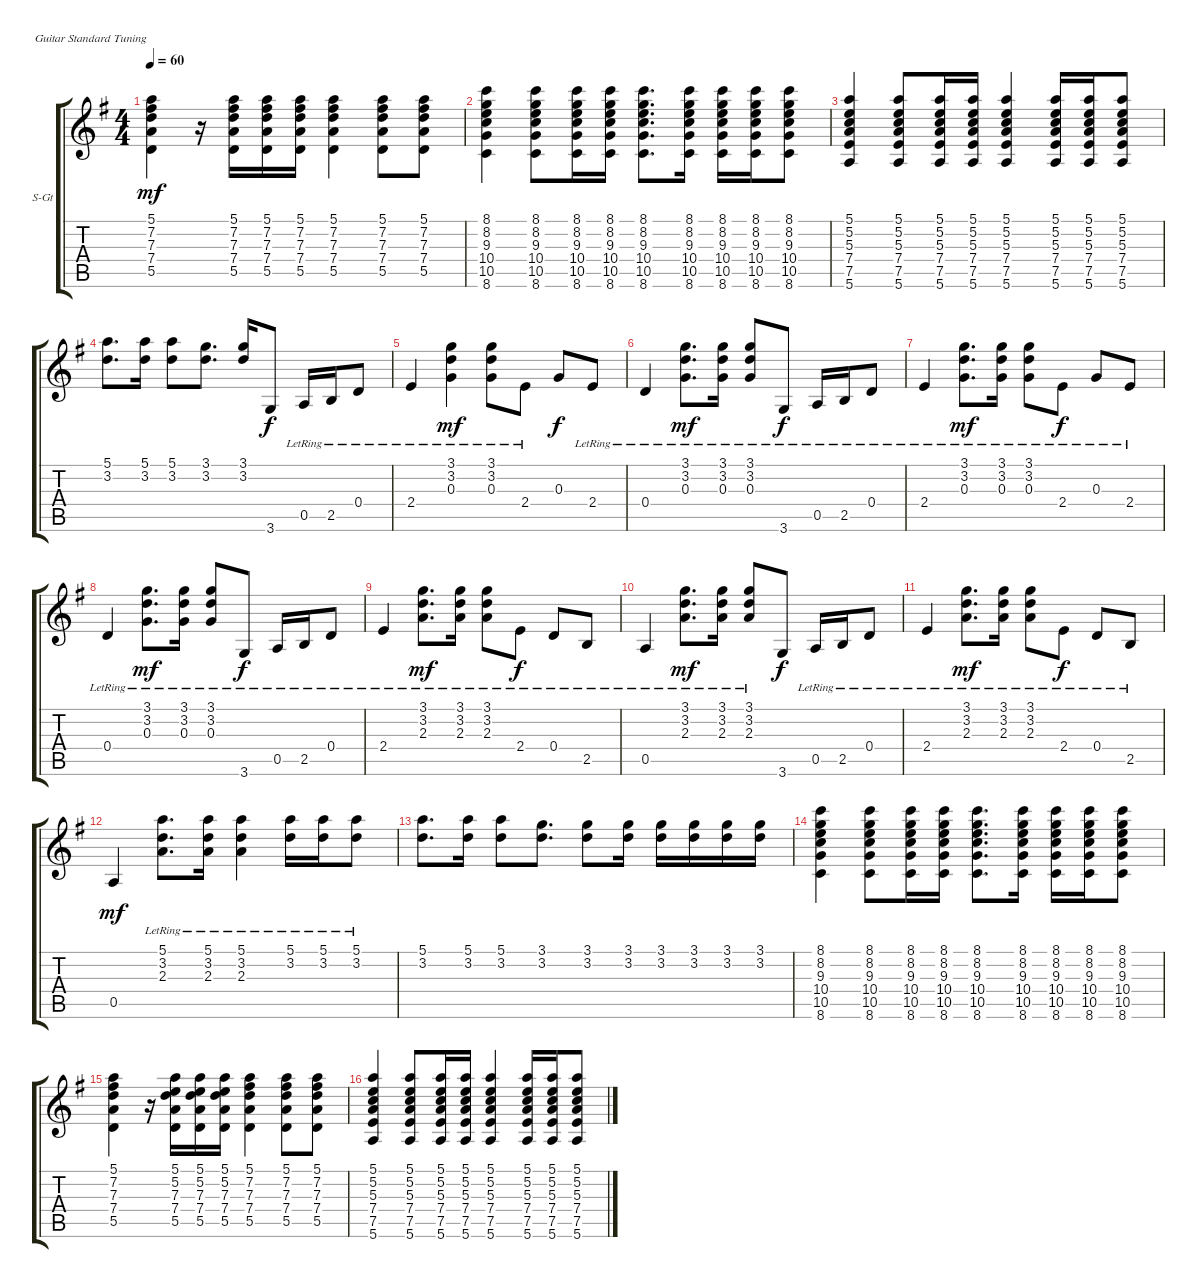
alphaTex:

\defaultSystemsLayout 4
\bracketExtendMode groupsimilarinstruments
\firstSystemTrackNameOrientation horizontal
\otherSystemsTrackNameOrientation horizontal
\track ("Rhythm" "S-Gt") {instrument acousticguitarsteel}
\staff {score tabs}
\tuning (E4 B3 G3 D3 A2 E2)
\ts (4 4)
\tempo 60
\clef g2
\ks g
(7.4 7.3 7.2 5.1 5.5).4{dy mf} r.16 (7.4 7.3 7.2 5.1 5.5).16 (7.4 7.3 7.2 5.1 5.5).16 (7.4 7.3 7.2 5.1 5.5).16 (7.4 7.3 7.2 5.1 5.5).4 (7.4 7.3 7.2 5.1 5.5).8 (7.4 7.3 7.2 5.1 5.5).8 |
(10.5 10.4 9.3 8.2 8.1 8.6).4 (10.5 10.4 9.3 8.2 8.1 8.6).8 (10.5 10.4 9.3 8.2 8.1 8.6).16 (10.5 10.4 9.3 8.2 8.1 8.6).16 (10.5 10.4 9.3 8.2 8.1 8.6).8{d} (10.5 10.4 9.3 8.2 8.1 8.6).16 (10.5 10.4 9.3 8.2 8.1 8.6).16 (10.5 10.4 9.3 8.2 8.1 8.6).16 (10.5 10.4 9.3 8.2 8.1 8.6).8 |
(5.1 5.2 5.3 7.4 7.5 5.6).4 (5.1 5.2 5.3 7.4 7.5 5.6).8 (5.1 5.2 5.3 7.4 7.5 5.6).16 (5.1 5.2 5.3 7.4 7.5 5.6).16 (5.1 5.2 5.3 7.4 7.5 5.6).4 (5.1 5.2 5.3 7.4 7.5 5.6).16 (5.1 5.2 5.3 7.4 7.5 5.6).16 (5.1 5.2 5.3 7.4 7.5 5.6).8 |
(3.2 5.1).8{d} (3.2 5.1).16 (3.2 5.1).8 (3.2 3.1).8{d} (3.2 3.1).16 3.6.8{dy f} 0.5{lr}.16 2.5{lr}.16 0.4{lr}.8 |
2.4{lr}.4 (0.3{lr} 3.2{lr} 3.1).4{dy mf} (0.3{lr} 3.2{lr} 3.1).8 2.4{lr}.8 0.3.8{dy f} 2.4{lr}.8 |
0.4{lr}.4 (0.3{lr} 3.2{lr} 3.1{lr}).8{d dy mf} (0.3{lr} 3.2{lr} 3.1{lr}).16 (0.3{lr} 3.2{lr} 3.1{lr}).8 3.6{lr}.8{dy f} 0.5{lr}.16 2.5{lr}.16 0.4{lr}.8 |
2.4{lr}.4 (0.3{lr} 3.2{lr} 3.1{lr}).8{d dy mf} (0.3{lr} 3.2{lr} 3.1{lr}).16 (0.3{lr} 3.2{lr} 3.1{lr}).8 2.4{lr}.8{dy f} 0.3{lr}.8 2.4{lr}.8 |
0.4{lr}.4 (0.3{lr} 3.2{lr} 3.1{lr}).8{d dy mf} (0.3{lr} 3.2{lr} 3.1{lr}).16 (0.3{lr} 3.2{lr} 3.1{lr}).8 3.6{lr}.8{dy f} 0.5{lr}.16 2.5{lr}.16 0.4{lr}.8 |
2.4{lr}.4 (2.3{lr} 3.2{lr} 3.1{lr}).8{d dy mf} (2.3{lr} 3.2{lr} 3.1{lr}).16 (2.3{lr} 3.2{lr} 3.1{lr}).8 2.4{lr}.8{dy f} 0.4{lr}.8 2.5{lr}.8 |
0.5{lr}.4 (2.3{lr} 3.2{lr} 3.1{lr}).8{d dy mf} (2.3{lr} 3.2{lr} 3.1{lr}).16 (2.3{lr} 3.2{lr} 3.1{lr}).8 3.6.8{dy f} 0.5{lr}.16 2.5{lr}.16 0.4{lr}.8 |
2.4{lr}.4 (2.3{lr} 3.2{lr} 3.1{lr}).8{d dy mf} (2.3{lr} 3.2{lr} 3.1{lr}).16 (2.3{lr} 3.2{lr} 3.1{lr}).8 2.4{lr}.8{dy f} 0.4{lr}.8 2.5{lr}.8 |
0.5.4{dy mf} (3.2{lr} 5.1 2.3).8{d} (3.2{lr} 5.1 2.3).16 (3.2{lr} 5.1 2.3).4 (3.2{lr} 5.1).16 (3.2{lr} 5.1).16 (3.2{lr} 5.1).8 |
(3.2 5.1).8{d} (3.2 5.1).16 (3.2 5.1).8 (3.2 3.1).8{d} (3.2 3.1).8 (3.2 3.1).16 (3.2 3.1).16 (3.2 3.1).16 (3.2 3.1).16 (3.2 3.1).16 |
(10.5 10.4 9.3 8.2 8.1 8.6).4 (10.5 10.4 9.3 8.2 8.1 8.6).8 (10.5 10.4 9.3 8.2 8.1 8.6).16 (10.5 10.4 9.3 8.2 8.1 8.6).16 (10.5 10.4 9.3 8.2 8.1 8.6).8{d} (10.5 10.4 9.3 8.2 8.1 8.6).16 (10.5 10.4 9.3 8.2 8.1 8.6).16 (10.5 10.4 9.3 8.2 8.1 8.6).16 (10.5 10.4 9.3 8.2 8.1 8.6).8 |
(7.4 7.3 7.2 5.1 5.5).4 r.16 (7.4 7.3 5.2 5.1 5.5).16 (7.4 7.3 5.2 5.1 5.5).16 (7.4 7.3 5.2 5.1 5.5).16 (7.4 7.3 7.2 5.1 5.5).4 (7.4 7.3 7.2 5.1 5.5).8 (7.4 7.3 7.2 5.1 5.5).8 |
(5.1 5.2 5.3 7.4 7.5 5.6).4 (5.1 5.2 5.3 7.4 7.5 5.6).8 (5.1 5.2 5.3 7.4 7.5 5.6).16 (5.1 5.2 5.3 7.4 7.5 5.6).16 (5.1 5.2 5.3 7.4 7.5 5.6).4 (5.1 5.2 5.3 7.4 7.5 5.6).16 (5.1 5.2 5.3 7.4 7.5 5.6).16 (5.1 5.2 5.3 7.4 7.5 5.6).8
